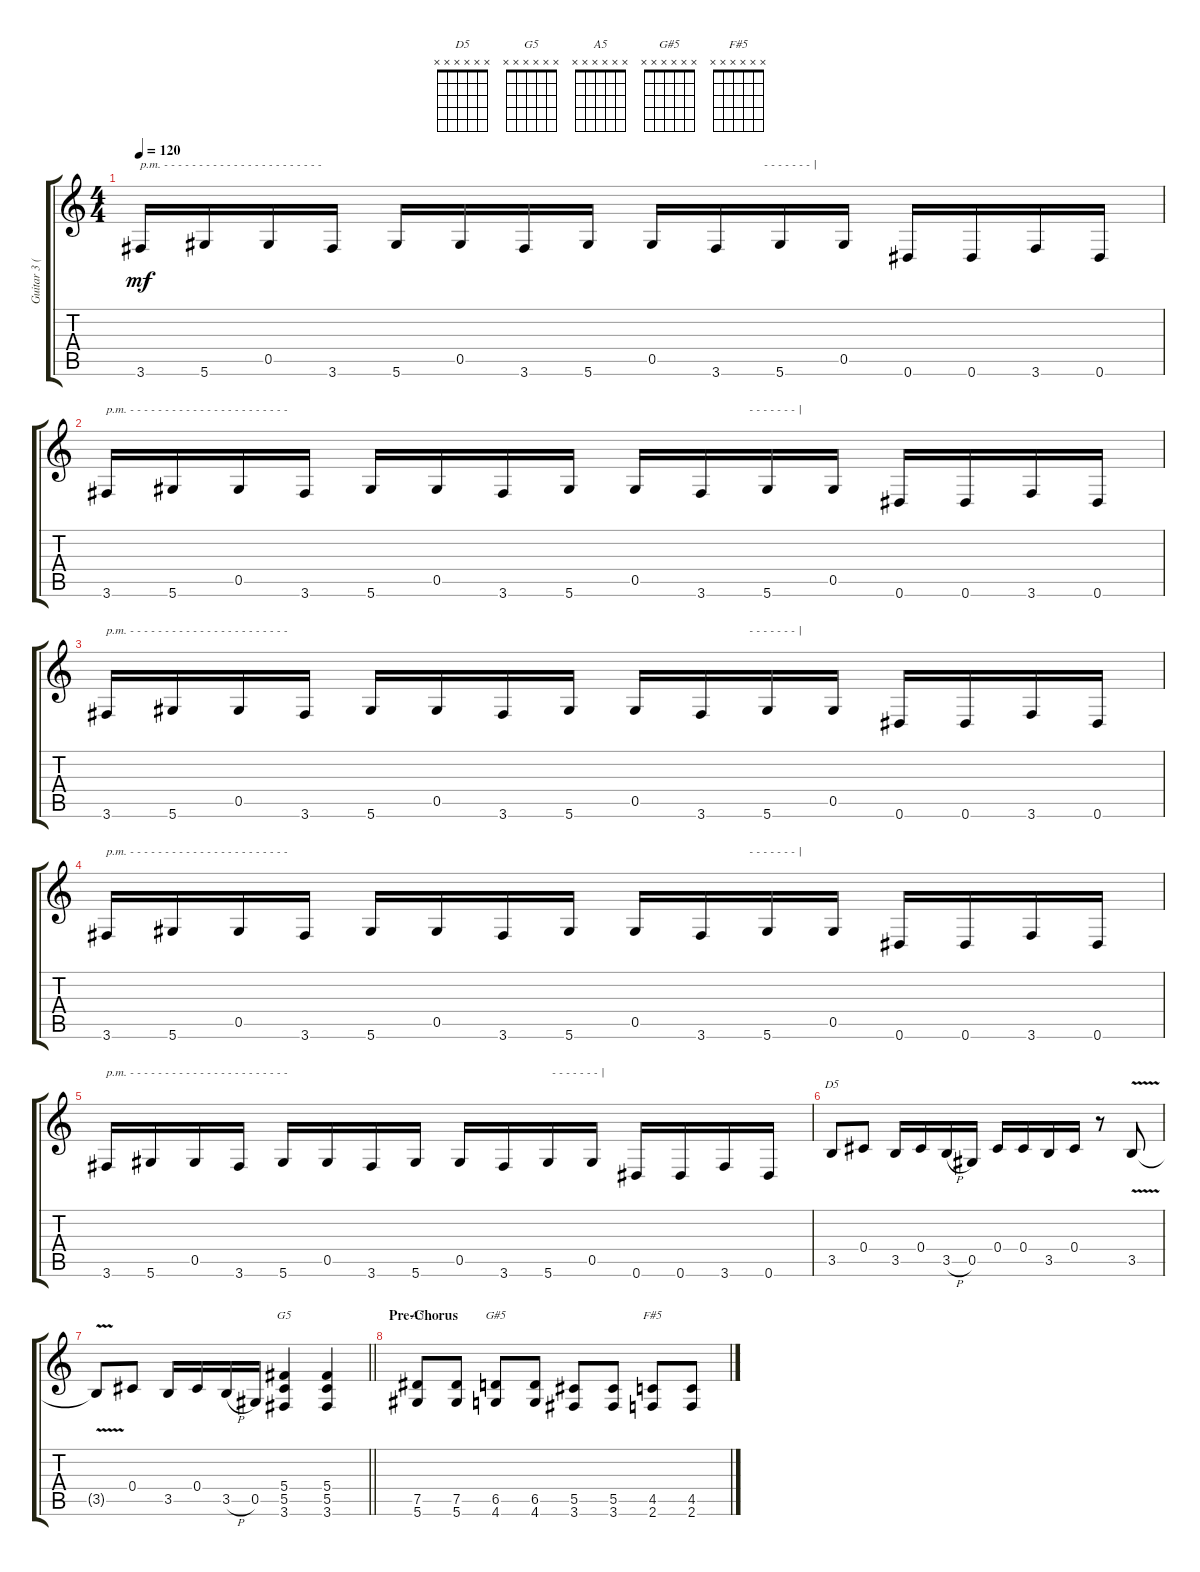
\track ("Guitar 3 (Izzy)" "Guitar 3 (") {instrument overdrivenguitar}
\staff {score tabs}
\tuning (Eb4 Bb3 Gb3 Db3 Ab2 Eb2) {hide}
\chord ("D5" x x x x x x)
\chord ("G5" x x x x x x)
\chord ("A5" x x x x x x)
\chord ("G#5" x x x x x x)
\chord ("F#5" x x x x x x)
\ts (4 4)
\tempo 120
\clef g2
\ks c
3.6.16{txt "p.m. - - - - - - - - - - - - - - - - - - - - - - -" dy mf} 5.6.16 0.5.16 3.6.16 5.6.16 0.5.16 3.6.16 5.6.16 0.5.16 3.6.16{txt "                - - - - - - - |"} 5.6.16 0.5.16 0.6.16 0.6.16 3.6.16 0.6.16 |
3.6.16{txt "p.m. - - - - - - - - - - - - - - - - - - - - - - -"} 5.6.16 0.5.16 3.6.16 5.6.16 0.5.16 3.6.16 5.6.16 0.5.16 3.6.16{txt "                - - - - - - - |"} 5.6.16 0.5.16 0.6.16 0.6.16 3.6.16 0.6.16 |
3.6.16{txt "p.m. - - - - - - - - - - - - - - - - - - - - - - -"} 5.6.16 0.5.16 3.6.16 5.6.16 0.5.16 3.6.16 5.6.16 0.5.16 3.6.16{txt "                - - - - - - - |"} 5.6.16 0.5.16 0.6.16 0.6.16 3.6.16 0.6.16 |
3.6.16{txt "p.m. - - - - - - - - - - - - - - - - - - - - - - -"} 5.6.16 0.5.16 3.6.16 5.6.16 0.5.16 3.6.16 5.6.16 0.5.16 3.6.16{txt "                - - - - - - - |"} 5.6.16 0.5.16 0.6.16 0.6.16 3.6.16 0.6.16 |
3.6.16{txt "p.m. - - - - - - - - - - - - - - - - - - - - - - -"} 5.6.16 0.5.16 3.6.16 5.6.16 0.5.16 3.6.16 5.6.16 0.5.16 3.6.16{txt "                - - - - - - - |"} 5.6.16 0.5.16 0.6.16 0.6.16 3.6.16 0.6.16 |
3.5.8{ch "D5"} 0.4.8 3.5.16 0.4.16 3.5{h}.16 0.5.16 0.4.16 0.4.16 3.5.16 0.4.16 r.8 3.5{v}.8 |
\barLineRight lightlight
3.5{t}.8 0.4.8 3.5.16 0.4.16 3.5{h}.16 0.5.16 (5.4 5.5 3.6).4{ch "G5"} (5.4 5.5 3.6).4 |
\section ("" "Pre-Chorus")
(7.5 5.6).8{ch "A5"} (7.5 5.6).8 (6.5 4.6).8{ch "G#5"} (6.5 4.6).8 (5.5 3.6).8 (5.5 3.6).8 (4.5 2.6).8{ch "F#5"} (4.5 2.6).8
